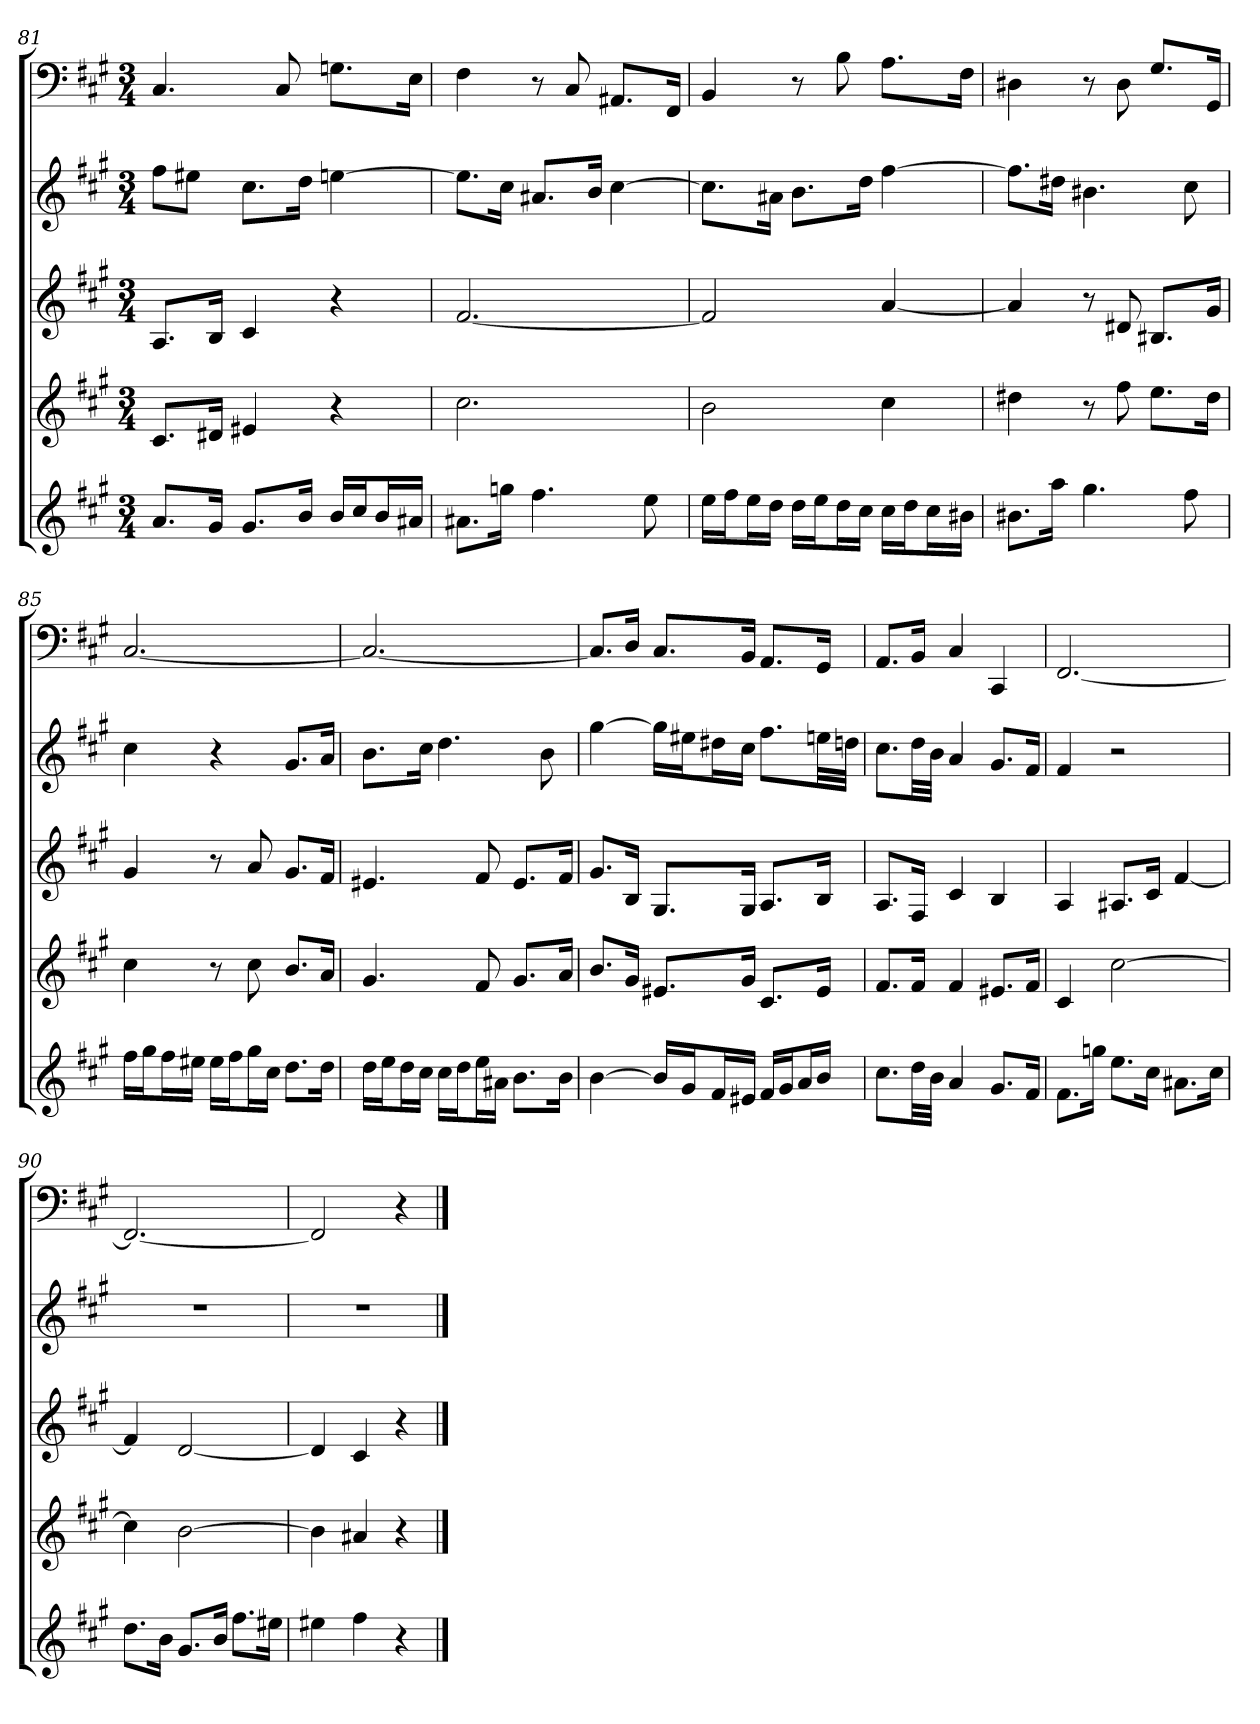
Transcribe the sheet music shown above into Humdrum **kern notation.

**kern	**kern	**kern	**kern	**kern
*part5	*part4	*part3	*part2	*part1
*staff5	*staff4	*staff3	*staff2	*staff1
*clefG2	*clefG2	*clefG2	*clefG2	*clefF4
*k[f#c#g#]	*k[f#c#g#]	*k[f#c#g#]	*k[f#c#g#]	*k[f#c#g#]
*f#:	*f#:	*f#:	*f#:	*f#:
*M3/4	*M3/4	*M3/4	*M3/4	*M3/4
=81	=81	=81	=81	=81
8.a/L	8.c#/L	8.A/L	8ff#\L	4.C#
.	.	.	8ee#X\J	.
16g#/Jk	16d#X/Jk	16B/Jk	.	.
8.g#/L	4e#X	4c#	8.cc#\L	.
.	.	.	.	8C#
16b/Jk	.	.	16dd\Jk	.
16b/LL	4r	4r	[4een	8.Gn\L
16cc#/J	.	.	.	.
16b/L	.	.	.	.
16a#X/JJ	.	.	.	16E\Jk
=82	=82	=82	=82	=82
8.a#X\L	2.cc#	[2.f#	8.ee\L]	4F#
16ggn\Jk	.	.	16cc#\Jk	.
4.ff#	.	.	8.a#X/L	8r
.	.	.	.	8C#
.	.	.	16b/Jk	.
.	.	.	[4cc#	8.AA#X/L
8ee	.	.	.	.
.	.	.	.	16FF#/Jk
=83	=83	=83	=83	=83
16ee\LL	2b	2f#]	8.cc#\L]	4BB
16ff#\J	.	.	.	.
16ee\L	.	.	.	.
16dd\JJ	.	.	16a#X\Jk	.
16dd\LL	.	.	8.b\L	8r
16ee\J	.	.	.	.
16dd\L	.	.	.	8B
16cc#\JJ	.	.	16dd\Jk	.
16cc#\LL	4cc#	[4a	[4ff#	8.A\L
16dd\J	.	.	.	.
16cc#\L	.	.	.	.
16b#X\JJ	.	.	.	16F#\Jk
=84	=84	=84	=84	=84
8.b#X\L	4dd#X	4a]	8.ff#\L]	4D#X
16aa\Jk	.	.	16dd#X\Jk	.
4.gg#	8r	8r	4.b#X	8r
.	8ff#	8d#X	.	8D#
.	8.ee\L	8.B#X/L	.	8.G#/L
8ff#	.	.	8cc#	.
.	16dd#\Jk	16g#/Jk	.	16GG#/Jk
=85	=85	=85	=85	=85
16ff#\LL	4cc#	4g#	4cc#	[2.C#
16gg#\J	.	.	.	.
16ff#\L	.	.	.	.
16ee#X\JJ	.	.	.	.
16ee#\LL	8r	8r	4r	.
16ff#\J	.	.	.	.
16gg#\L	8cc#	8a	.	.
16cc#\JJ	.	.	.	.
8.dd\L	8.b/L	8.g#/L	8.g#/L	.
16dd\Jk	16a/Jk	16f#/Jk	16a/Jk	.
=86	=86	=86	=86	=86
16dd\LL	4.g#	4.e#X	8.b\L	2.C#_
16ee\J	.	.	.	.
16dd\L	.	.	.	.
16cc#\JJ	.	.	16cc#\Jk	.
16cc#\LL	.	.	4.dd	.
16dd\J	.	.	.	.
16ee\L	8f#	8f#	.	.
16a#X\JJ	.	.	.	.
8.b\L	8.g#/L	8.e#/L	.	.
.	.	.	8b	.
16b\Jk	16a/Jk	16f#/Jk	.	.
=87	=87	=87	=87	=87
[4b	8.b/L	8.g#/L	[4gg#	8.C#/L]
.	16g#/Jk	16B/Jk	.	16D/Jk
16b/LL]	8.e#X/L	8.G#/L	16gg#\LL]	8.C#/L
16g#/J	.	.	16ee#X\J	.
16f#/L	.	.	16dd#X\L	.
16e#X/JJ	16g#/Jk	16G#/Jk	16cc#\JJ	16BB/Jk
16f#/LL	8.c#/L	8.A/L	8.ff#\L	8.AA/L
16g#/J	.	.	.	.
16a/L	.	.	.	.
16b/JJ	16e#/Jk	16B/Jk	32een\LL	16GG#/Jk
.	.	.	32ddn\JJJ	.
=88	=88	=88	=88	=88
8.cc#\L	8.f#/L	8.A/L	8.cc#\L	8.AA/L
32dd\LL	16f#/Jk	16F#/Jk	32dd\LL	16BB/Jk
32b\JJJ	.	.	32b\JJJ	.
4a	4f#	4c#	4a	4C#
8.g#/L	8.e#X/L	4B	8.g#/L	4CC#
16f#/Jk	16f#/Jk	.	16f#/Jk	.
=89	=89	=89	=89	=89
8.f#\L	4c#	4A	4f#	[2.FF#
16ggn\Jk	.	.	.	.
8.ee\L	[2cc#	8.A#X/L	2r	.
16cc#\Jk	.	16c#/Jk	.	.
8.a#X\L	.	[4f#	.	.
16cc#\Jk	.	.	.	.
=90	=90	=90	=90	=90
8.dd\L	4cc#]	4f#]	2.r	2.FF#_
16b\Jk	.	.	.	.
8.g#/L	[2b	[2d	.	.
16b/Jk	.	.	.	.
8.ff#\L	.	.	.	.
16ee#X\Jk	.	.	.	.
=91	=91	=91	=91	=91
4ee#X	4b]	4d]	2.r	2FF#]
4ff#	4a#X	4c#	.	.
4r	4r	4r	.	4r
==	==	==	==	==
*-	*-	*-	*-	*-
